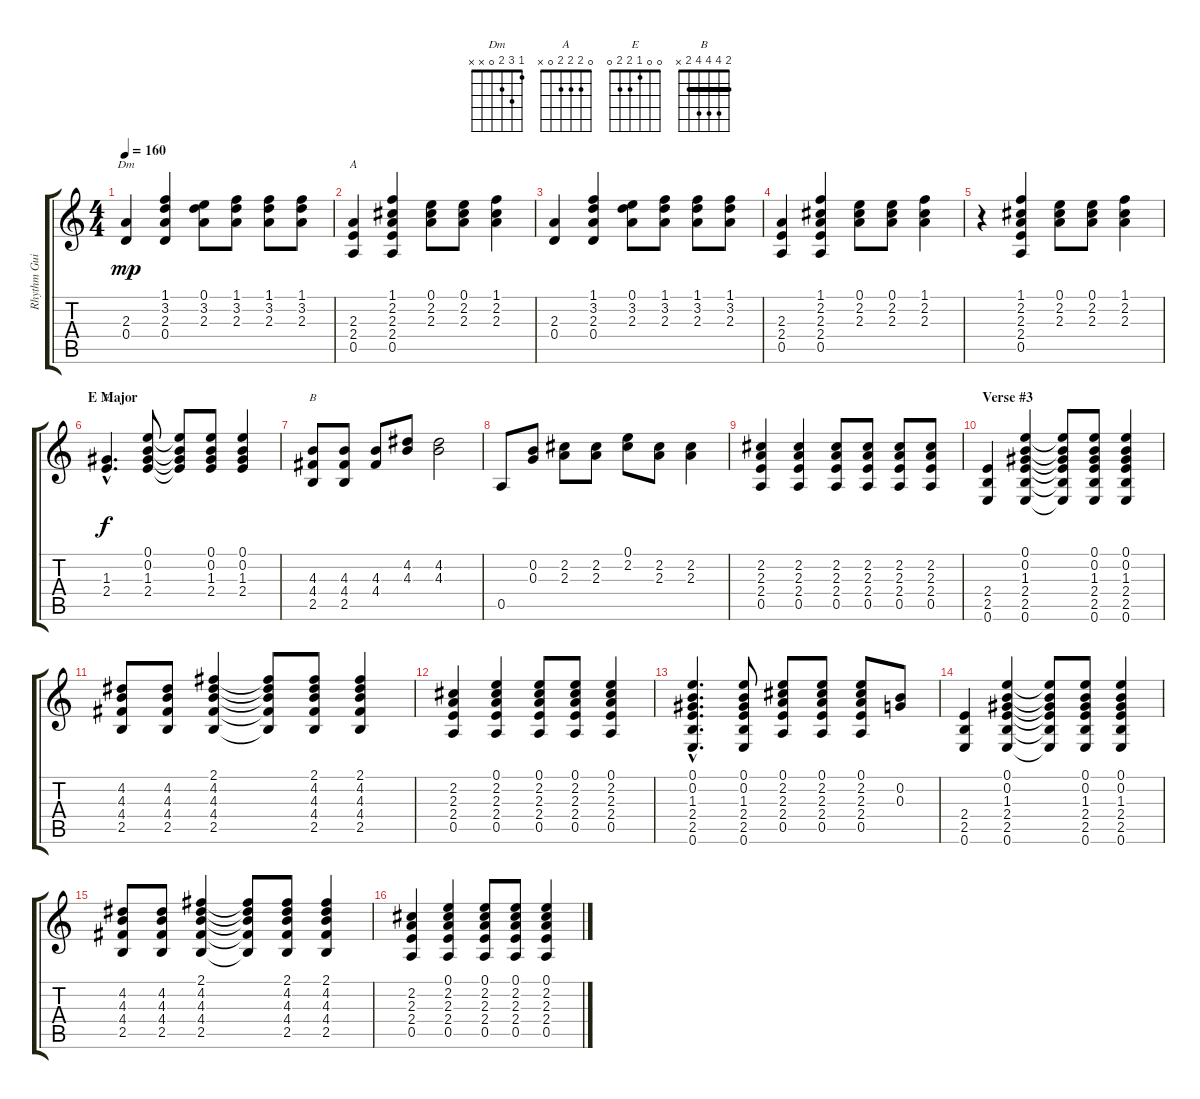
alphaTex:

\track ("Rhythm Guitar" "Rhythm Gui") {instrument electricguitarclean}
\staff {score tabs}
\tuning (E4 B3 G3 D3 A2 E2) {hide}
\chord ("Dm" 1 3 2 0 x x)
\chord ("A" 0 2 2 2 0 x)
\chord ("E" 0 0 1 2 2 0)
\chord ("B" 2 4 4 4 2 x) {barre 2}
\ts (4 4)
\tempo 160
\clef g2
\ks c
(2.3 0.4).4{ch "Dm" dy mp} (1.1 3.2 2.3 0.4).4 (0.1 3.2 2.3).8 (1.1 3.2 2.3).8 (1.1 3.2 2.3).8 (1.1 3.2 2.3).8 |
(2.3 2.4 0.5).4{ch "A"} (1.1 2.2 2.3 2.4 0.5).4 (0.1 2.2 2.3).8 (0.1 2.2 2.3).8 (1.1 2.2 2.3).4 |
(2.3 0.4).4 (1.1 3.2 2.3 0.4).4 (0.1 3.2 2.3).8 (1.1 3.2 2.3).8 (1.1 3.2 2.3).8 (1.1 3.2 2.3).8 |
(2.3 2.4 0.5).4 (1.1 2.2 2.3 2.4 0.5).4 (0.1 2.2 2.3).8 (0.1 2.2 2.3).8 (1.1 2.2 2.3).4 |
r.4 (1.1 2.2 2.3 2.4 0.5).4 (0.1 2.2 2.3).8 (0.1 2.2 2.3).8 (1.1 2.2 2.3).4 |
\section ("" "E Major")
(1.3{hac} 2.4{hac}).4{d ch "E" dy f} (0.1 0.2 1.3 2.4).8 (0.1{t} 0.2{t} 1.3{t} 2.4{t}).8 (0.1 0.2 1.3 2.4).8 (0.1 0.2 1.3 2.4).4 |
(4.3 4.4 2.5).8{ch "B"} (4.3 4.4 2.5).8 (4.3 4.4).8 (4.2 4.3).8 (4.2 4.3).2 |
0.5.8 (0.2 0.3).8 (2.2 2.3).8 (2.2 2.3).8 (0.1 2.2).8 (2.2 2.3).8 (2.2 2.3).4 |
(2.2 2.3 2.4 0.5).4 (2.2 2.3 2.4 0.5).4 (2.2 2.3 2.4 0.5).8 (2.2 2.3 2.4 0.5).8 (2.2 2.3 2.4 0.5).8 (2.2 2.3 2.4 0.5).8 |
\section ("" "Verse #3")
(2.4 2.5 0.6).4 (0.1 0.2 1.3 2.4 2.5 0.6).4 (0.1{t} 0.2{t} 1.3{t} 2.4{t} 2.5{t} 0.6{t}).8 (0.1 0.2 1.3 2.4 2.5 0.6).8 (0.1 0.2 1.3 2.4 2.5 0.6).4 |
(4.2 4.3 4.4 2.5).8 (4.2 4.3 4.4 2.5).8 (2.1 4.2 4.3 4.4 2.5).4 (2.1{t} 4.2{t} 4.3{t} 4.4{t} 2.5{t}).8 (2.1 4.2 4.3 4.4 2.5).8 (2.1 4.2 4.3 4.4 2.5).4 |
(2.2 2.3 2.4 0.5).4 (0.1 2.2 2.3 2.4 0.5).4 (0.1 2.2 2.3 2.4 0.5).8 (0.1 2.2 2.3 2.4 0.5).8 (0.1 2.2 2.3 2.4 0.5).4 |
(0.1{hac} 0.2{hac} 1.3{hac} 2.4{hac} 2.5{hac} 0.6{hac}).4{d} (0.1 0.2 1.3 2.4 2.5 0.6).8 (0.1 2.2 2.3 2.4 0.5).8 (0.1 2.2 2.3 2.4 0.5).8 (0.1 2.2 2.3 2.4 0.5).8 (0.2 0.3).8 |
(2.4 2.5 0.6).4 (0.1 0.2 1.3 2.4 2.5 0.6).4 (0.1{t} 0.2{t} 1.3{t} 2.4{t} 2.5{t} 0.6{t}).8 (0.1 0.2 1.3 2.4 2.5 0.6).8 (0.1 0.2 1.3 2.4 2.5 0.6).4 |
(4.2 4.3 4.4 2.5).8 (4.2 4.3 4.4 2.5).8 (2.1 4.2 4.3 4.4 2.5).4 (2.1{t} 4.2{t} 4.3{t} 4.4{t} 2.5{t}).8 (2.1 4.2 4.3 4.4 2.5).8 (2.1 4.2 4.3 4.4 2.5).4 |
(2.2 2.3 2.4 0.5).4 (0.1 2.2 2.3 2.4 0.5).4 (0.1 2.2 2.3 2.4 0.5).8 (0.1 2.2 2.3 2.4 0.5).8 (0.1 2.2 2.3 2.4 0.5).4
